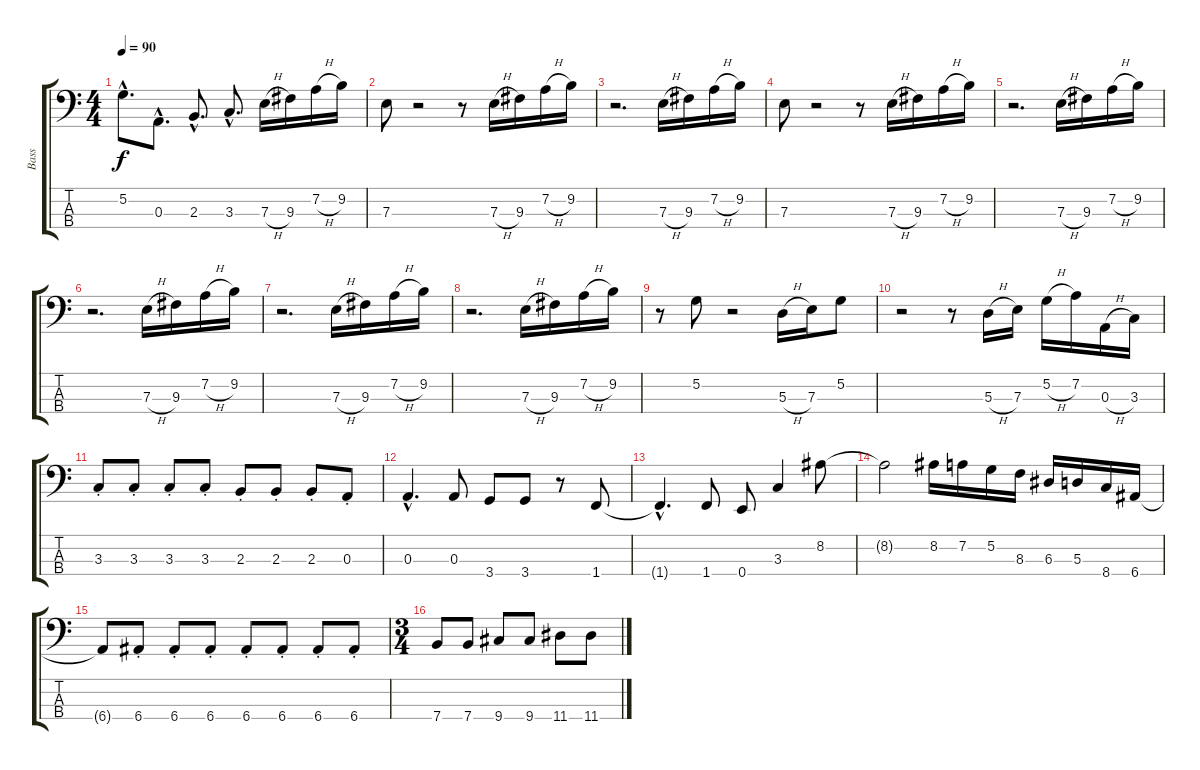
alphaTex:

\track ("Bass" "Bass") {instrument electricbassfinger}
\staff {score tabs}
\tuning (G2 D2 A1 E1) {hide}
\ts (4 4)
\tempo 90
\clef f4
\ks c
5.2{hac}.8{d dy f} 0.3{hac}.8{d} 2.3{hac}.8{d} 3.3{hac}.8{d} 7.3{h}.16 9.3.16 7.2{h}.16 9.2.16 |
7.3.8 r.2 r.8 7.3{h}.16 9.3.16 7.2{h}.16 9.2.16 |
r.2{d} 7.3{h}.16 9.3.16 7.2{h}.16 9.2.16 |
7.3.8 r.2 r.8 7.3{h}.16 9.3.16 7.2{h}.16 9.2.16 |
r.2{d} 7.3{h}.16 9.3.16 7.2{h}.16 9.2.16 |
r.2{d} 7.3{h}.16 9.3.16 7.2{h}.16 9.2.16 |
r.2{d} 7.3{h}.16 9.3.16 7.2{h}.16 9.2.16 |
r.2{d} 7.3{h}.16 9.3.16 7.2{h}.16 9.2.16 |
r.8 5.2.8 r.2 5.3{h}.16 7.3.16 5.2.8 |
r.2 r.8 5.3{h}.16 7.3.16 5.2{h}.16 7.2.16 0.3{h}.16 3.3.16 |
3.3{st}.8 3.3{st}.8 3.3{st}.8 3.3{st}.8 2.3{st}.8 2.3{st}.8 2.3{st}.8 0.3{st}.8 |
0.3{hac}.4{d} 0.3.8 3.4.8 3.4.8 r.8 1.4.8 |
1.4{hac t}.4{d} 1.4.8 0.4.8 3.3.4 8.2.8 |
8.2{t}.2 8.2.16 7.2.16 5.2.16 8.3.16 6.3.16 5.3.16 8.4.16 6.4.16 |
6.4{t}.8 6.4{st}.8 6.4{st}.8 6.4{st}.8 6.4{st}.8 6.4{st}.8 6.4{st}.8 6.4{st}.8 |
\ts (3 4)
7.4.8 7.4.8 9.4.8 9.4.8 11.4.8 11.4.8
